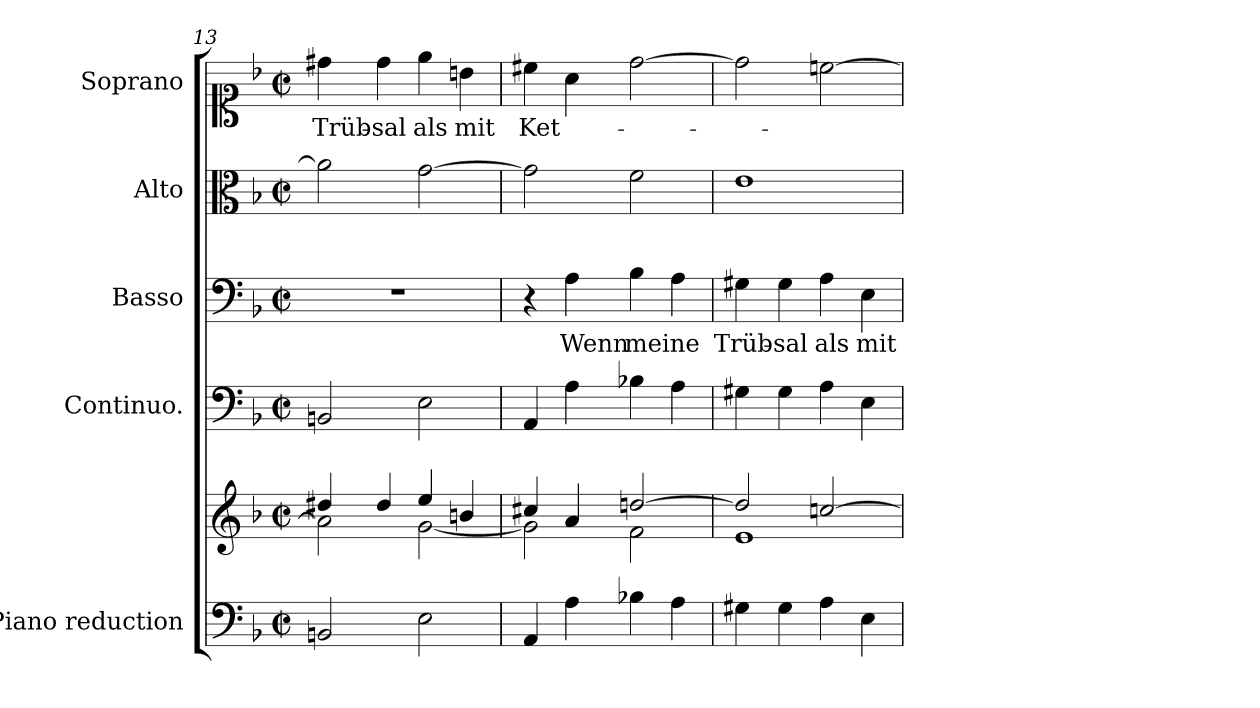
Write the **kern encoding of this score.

**kern	**kern	**kern	**kern	**text	**kern	**kern	**text
*part5	*part5	*part4	*part3	*part3	*part2	*part1	*part1
*staff6	*staff5	*staff4	*staff3	*staff3	*staff2	*staff1	*staff1
*I"Piano reduction	*	*I"Continuo.	*I"Basso	*	*I"Alto	*I"Soprano	*
*I'Pno	*	*	*	*	*	*	*
*clefF4	*clefG2	*clefF4	*clefF4	*	*clefC3	*clefC1	*
*k[b-]	*k[b-]	*k[b-]	*k[b-]	*	*k[b-]	*k[b-]	*
*F:	*F:	*F:	*F:	*	*F:	*F:	*
*M2/2	*M2/2	*M2/2	*M2/2	*	*M2/2	*M2/2	*
*met(c|)	*met(c|)	*met(c|)	*met(c|)	*	*met(c|)	*met(c|)	*
=13	=13	=13	=13	=13	=13	=13	=13
*	*^	*	*	*	*	*	*
!	!	!	!	!	!	!	!	!LO:LY:b
2BBn/	4dd#X/	2a\]	2BBn/	1r	.	2a\]	4dd#X\	Trüb-
!	!	!	!	!	!	!	!	!LO:LY:b
.	4dd#/	.	.	.	.	.	4dd#\	-sal
!	!	!	!	!	!	!	!	!LO:LY:b
2E\	4ee/	[2g\	2E\	.	.	[2g\	4ee\	als
!	!	!	!	!	!	!	!	!LO:LY:b
.	4bn/	.	.	.	.	.	4bn\	mit
!!LO:PB:g=z
=14	=14	=14	=14	=14	=14	=14	=14	=14
!	!	!	!	!	!	!	!	!LO:LY:b
4AA/	4cc#X/	2g\]	4AA/	4r	.	2g\]	4cc#X\	Ket-
!	!	!	!	!	!LO:LY:b	!	!	!
4A\	4a/	.	4A\	4A\	Wenn	.	4a\	.
!	!	!	!	!	!LO:LY:b	!	!	!
4B-X\	[2ddn/	2f\	4B-X\	4B-\	meine	2f\	[2dd\	.
4A\	.	.	4A\	4A\	.	.	.	.
=15	=15	=15	=15	=15	=15	=15	=15	=15
!	!	!	!	!	!LO:LY:b	!	!	!
4G#X\	2dd/]	1e	4G#X\	4G#X\	Trüb-	1e	2dd\]	.
!	!	!	!	!	!LO:LY:b	!	!	!
4G#\	.	.	4G#\	4G#\	-sal	.	.	.
!	!	!	!	!	!LO:LY:b	!	!	!
4A\	[2ccn/	.	4A\	4A\	als	.	[2ccn\	.
!	!	!	!	!	!LO:LY:b	!	!	!
4E\	.	.	4E\	4E\	mit	.	.	.
*	*v	*v	*	*	*	*	*	*
=	=	=	=	=	=	=	=
*-	*-	*-	*-	*-	*-	*-	*-
